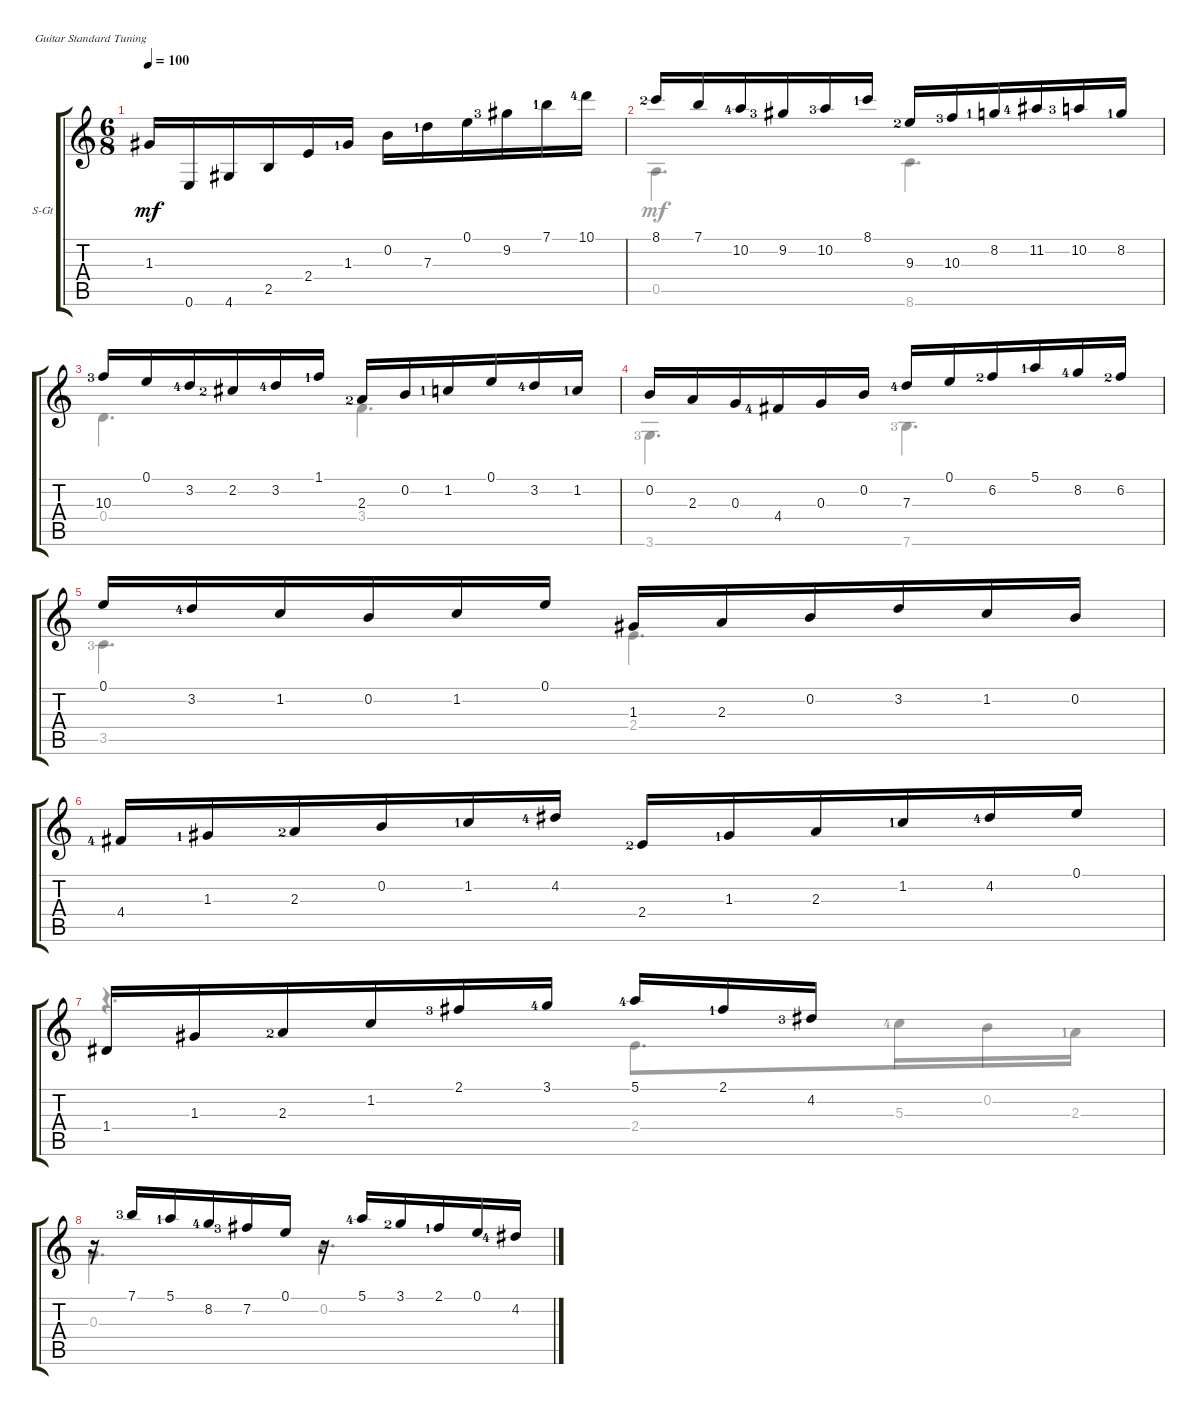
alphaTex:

\defaultSystemsLayout 4
\bracketExtendMode groupsimilarinstruments
\firstSystemTrackNameOrientation horizontal
\otherSystemsTrackNameOrientation horizontal
\track ("Steel Guitar" "S-Gt") {instrument acousticguitarsteel}
\staff {score tabs}
\tuning (E4 B3 G3 D3 A2 E2)
\voice
\ts (6 8)
\tempo 100
\clef g2
\ks aminor
1.3.16{dy mf} 0.6.16 4.6.16 2.5.16 2.4.16 1.3{lf 2}.16 0.2.16 7.3{lf 2}.16 0.1.16 9.2{lf 4}.16 7.1{lf 2}.16 10.1{lf 5}.16 |
8.1{lf 3}.16 7.1.16 10.2{lf 5}.16 9.2{lf 4}.16 10.2{lf 4}.16 8.1{lf 2}.16 9.3{lf 3}.16 10.3{lf 4}.16 8.2{lf 2}.16 11.2{lf 5}.16 10.2{lf 4}.16 8.2{lf 2}.16 |
10.3{lf 4}.16 0.1.16 3.2{lf 5}.16 2.2{lf 3}.16 3.2{lf 5}.16 1.1{lf 2}.16 2.3{lf 3}.16 0.2.16 1.2{lf 2}.16 0.1.16 3.2{lf 5}.16 1.2{lf 2}.16 |
0.2.16 2.3.16 0.3.16 4.4{lf 5}.16 0.3.16 0.2.16 7.3{lf 5}.16 0.1.16 6.2{lf 3}.16 5.1{lf 2}.16 8.2{lf 5}.16 6.2{lf 3}.16 |
0.1.16 3.2{lf 5}.16 1.2.16 0.2.16 1.2.16 0.1.16 1.3.16 2.3.16 0.2.16 3.2.16 1.2.16 0.2.16 |
4.4{lf 5}.16 1.3{lf 2}.16 2.3{lf 3}.16 0.2.16 1.2{lf 2}.16 4.2{lf 5}.16 2.4{lf 3}.16 1.3{lf 2}.16 2.3.16 1.2{lf 2}.16 4.2{lf 5}.16 0.1.16 |
1.4.16 1.3.16 2.3{lf 3}.16 1.2.16 2.1{lf 4}.16 3.1{lf 5}.16 5.1{lf 5}.16 2.1{lf 2}.16 4.2{lf 4}.16 |
r.16 7.1{lf 4}.16 5.1{lf 2}.16 8.2{lf 5}.16 7.2{lf 4}.16 0.1.16 r.16 5.1{lf 5}.16 3.1{lf 3}.16 2.1{lf 2}.16 0.1.16 4.2{lf 5}.16
\voice
\clef g2
\ottava regular
\simile none
\ks aminor
|
0.5.4{d} 8.6.4{d} |
0.4.4{d} 3.4.4{d} |
3.6{lf 4}.4{d} 7.6{lf 4}.4{d} |
3.5{lf 4}.4{d} 2.4.4{d} |
|
r.4{d} 2.4.8{d} 5.3{lf 5}.16 0.2.16 2.3{lf 2}.16 |
0.3.4{d} 0.2.4{d}
